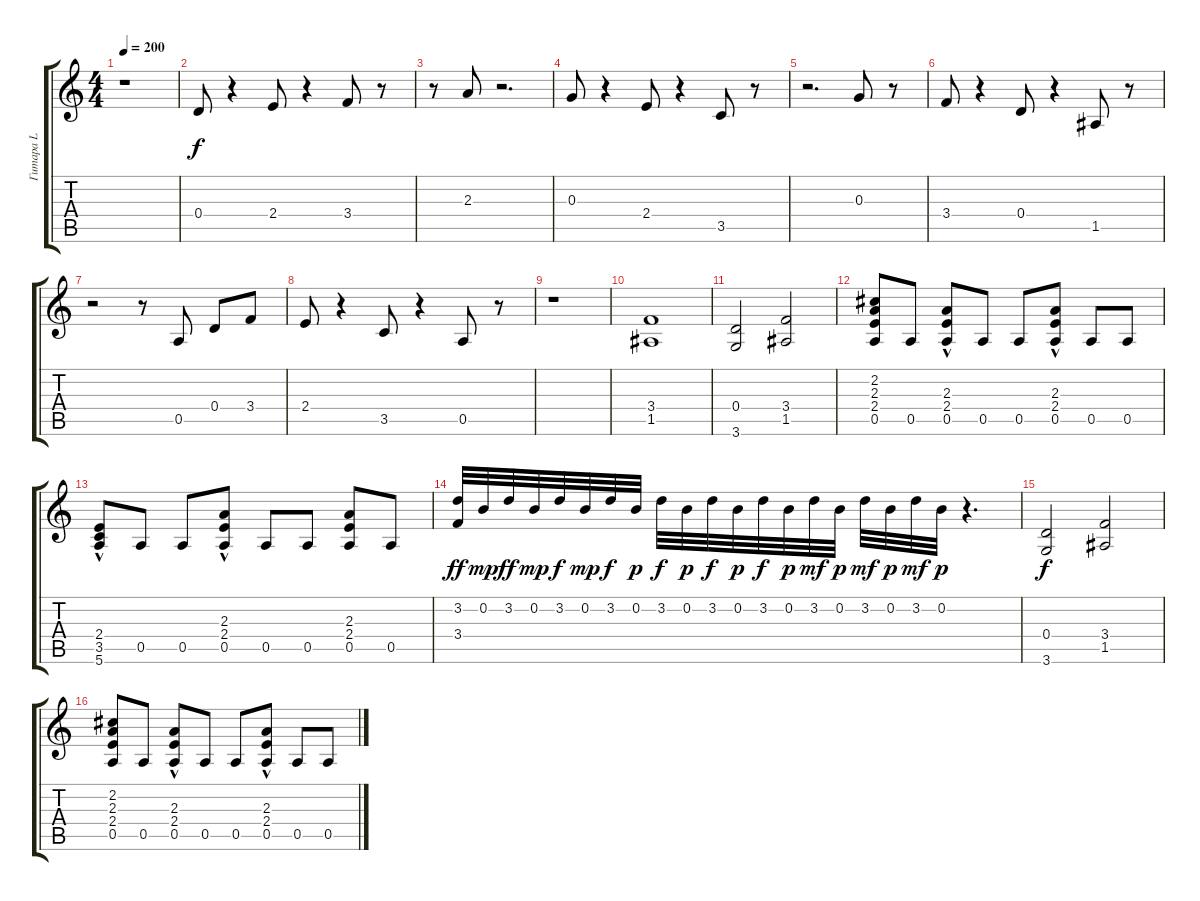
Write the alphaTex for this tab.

\track ("Гитара L" "Гитара L") {instrument distortionguitar}
\staff {score tabs}
\tuning (E4 B3 G3 D3 A2 E2) {hide}
\ts (4 4)
\tempo 200
\clef g2
\ks c
r.1{dy f} |
0.4.8{volume 8} r.4 2.4.8 r.4 3.4.8 r.8 |
r.8 2.3.8 r.2{d} |
0.3.8 r.4 2.4.8 r.4 3.5.8 r.8 |
r.2{d} 0.3.8 r.8 |
3.4.8 r.4 0.4.8 r.4 1.5.8 r.8 |
r.2 r.8 0.5.8 0.4.8 3.4.8 |
2.4.8 r.4 3.5.8 r.4 0.5.8 r.8 |
r.1 |
(3.4 1.5).1{volume 14} |
(0.4 3.6).2 (3.4 1.5).2 |
(2.2 2.3 2.4 0.5).8 0.5.8 (2.3{hac} 2.4{hac} 0.5).8 0.5.8 0.5.8 (2.3{hac} 2.4{hac} 0.5).8 0.5.8 0.5.8 |
(2.4{hac} 3.5 5.6).8 0.5.8 0.5.8 (2.3{hac} 2.4{hac} 0.5).8 0.5.8 0.5.8 (2.3 2.4 0.5).8 0.5.8 |
(3.2 3.4).32{dy ff} 0.2.32{dy mp} 3.2.32{dy ff} 0.2.32{dy mp} 3.2.32{dy f} 0.2.32{dy mp} 3.2.32{dy f} 0.2.32{dy p} 3.2.32{dy f} 0.2.32{dy p} 3.2.32{dy f} 0.2.32{dy p} 3.2.32{dy f} 0.2.32{dy p} 3.2.32{dy mf} 0.2.32{dy p} 3.2.32{dy mf} 0.2.32{dy p} 3.2.32{dy mf} 0.2.32{dy p} r.4{d} |
(0.4 3.6).2{dy f} (3.4 1.5).2 |
(2.2 2.3 2.4 0.5).8 0.5.8 (2.3{hac} 2.4{hac} 0.5).8 0.5.8 0.5.8 (2.3{hac} 2.4{hac} 0.5).8 0.5.8 0.5.8
